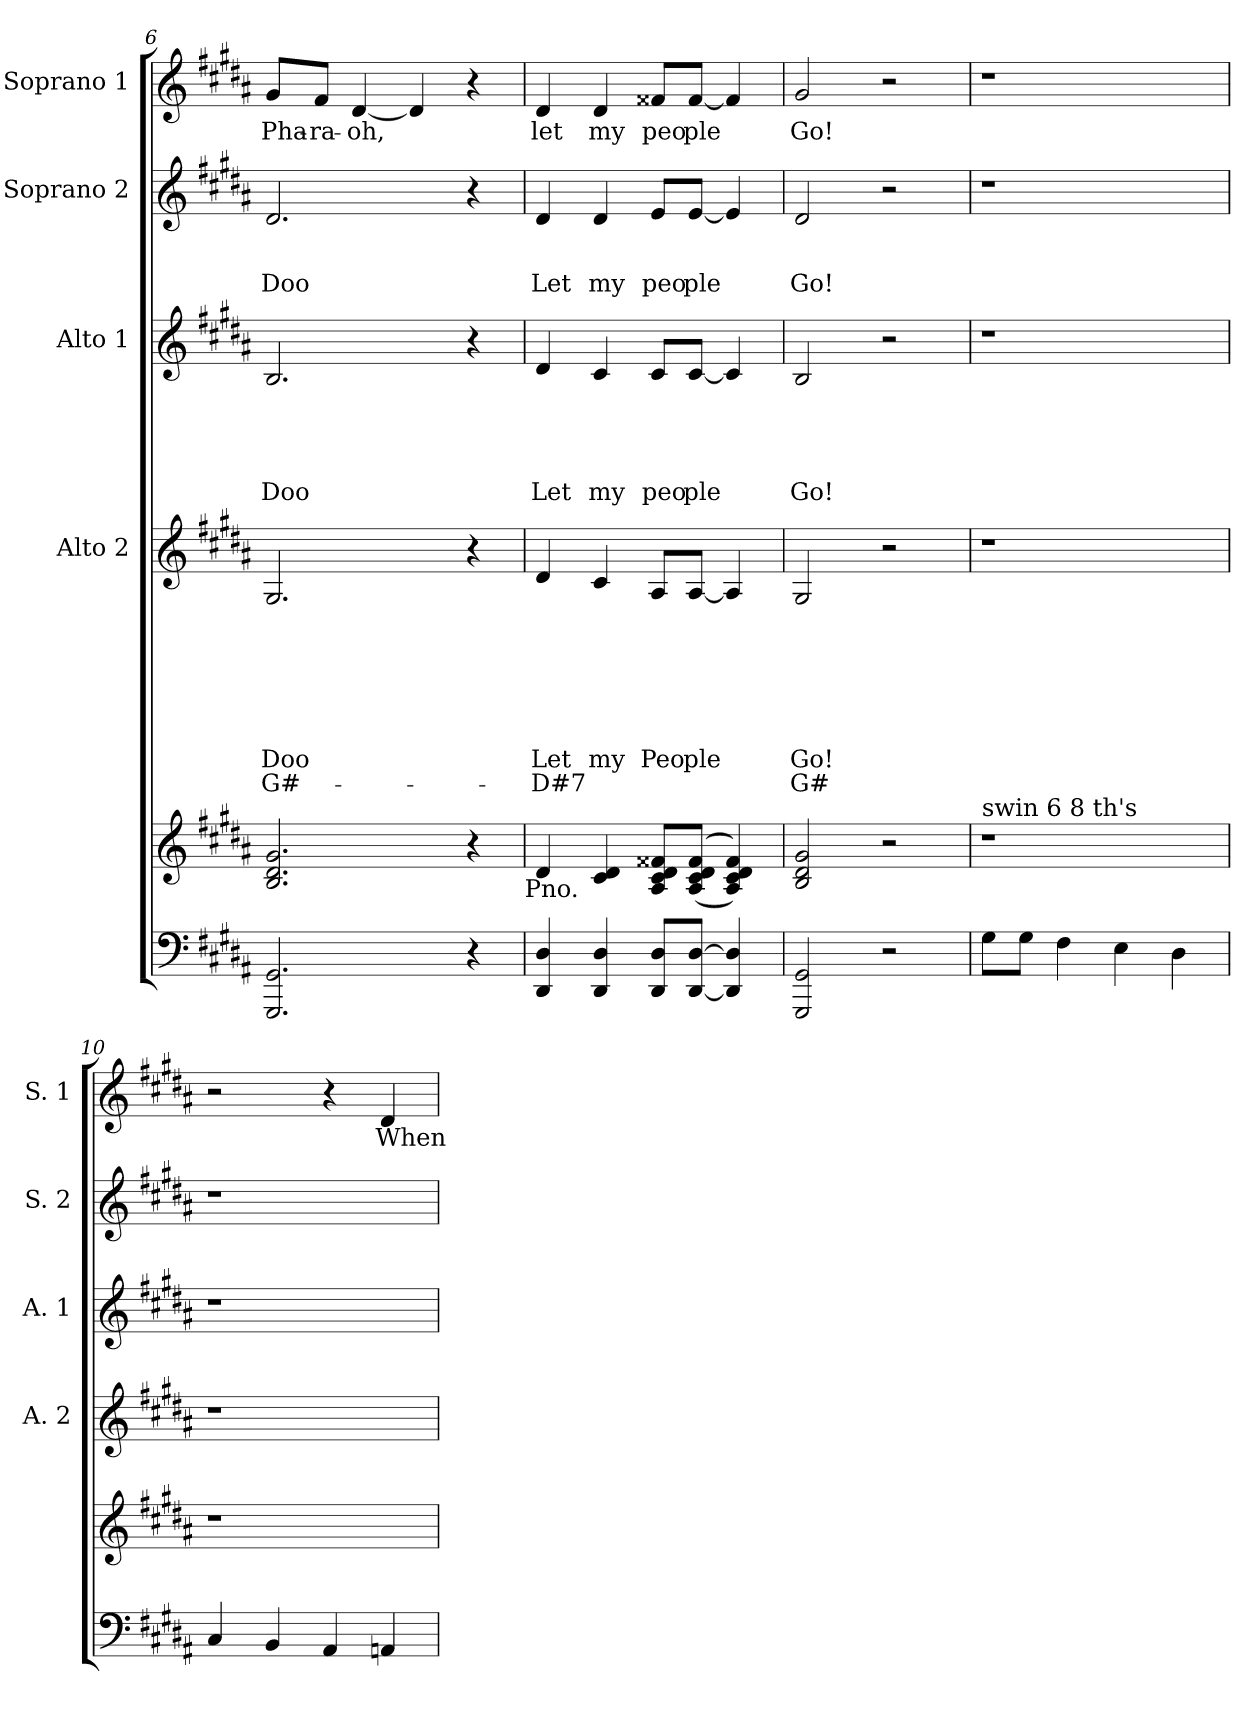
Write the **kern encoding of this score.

**kern	**kern	**kern	**text	**text	**text	**text	**text	**text	**text	**text	**kern	**text	**text	**text	**text	**text	**kern	**text	**text	**text	**kern	**text
*part5	*part5	*part4	*part4	*part4	*part4	*part4	*part4	*part4	*part4	*part4	*part3	*part3	*part3	*part3	*part3	*part3	*part2	*part2	*part2	*part2	*part1	*part1
*staff6	*staff5	*staff4	*staff4	*staff4	*staff4	*staff4	*staff4	*staff4	*staff4	*staff4	*staff3	*staff3	*staff3	*staff3	*staff3	*staff3	*staff2	*staff2	*staff2	*staff2	*staff1	*staff1
*	*	*I"Alto 2	*	*	*	*	*	*	*	*	*I"Alto 1	*	*	*	*	*	*I"Soprano 2	*	*	*	*I"Soprano 1	*
*	*	*I'A. 2	*	*	*	*	*	*	*	*	*I'A. 1	*	*	*	*	*	*I'S. 2	*	*	*	*I'S. 1	*
!!LO:LB:g=z
*clefF4	*clefG2	*clefG2	*	*	*	*	*	*	*	*	*clefG2	*	*	*	*	*	*clefG2	*	*	*	*clefG2	*
*k[f#c#g#d#a#]	*k[f#c#g#d#a#]	*k[f#c#g#d#a#]	*	*	*	*	*	*	*	*	*k[f#c#g#d#a#]	*	*	*	*	*	*k[f#c#g#d#a#]	*	*	*	*k[f#c#g#d#a#]	*
*B:	*B:	*B:	*	*	*	*	*	*	*	*	*B:	*	*	*	*	*	*B:	*	*	*	*B:	*
=6	=6	=6	=6	=6	=6	=6	=6	=6	=6	=6	=6	=6	=6	=6	=6	=6	=6	=6	=6	=6	=6	=6
!	!	!	!	!	!	!	!	!	!LO:LY:b	!LO:LY:b	!	!	!	!	!	!LO:LY:b	!	!	!	!LO:LY:b	!	!LO:LY:b
2.GGG#/ 2.GG#/	2.B/ 2.d#/ 2.g#/	2.G#/	.	.	.	.	.	.	Doo	G#-	2.B/	.	.	.	.	Doo	2.d#/	.	.	Doo	8g#/L	Pha-
!	!	!	!	!	!	!	!	!	!	!	!	!	!	!	!	!	!	!	!	!	!	!LO:LY:b
.	.	.	.	.	.	.	.	.	.	.	.	.	.	.	.	.	.	.	.	.	8f#/J	-ra-
!	!	!	!	!	!	!	!	!	!	!	!	!	!	!	!	!	!	!	!	!	!	!LO:LY:b
.	.	.	.	.	.	.	.	.	.	.	.	.	.	.	.	.	.	.	.	.	[<4d#/	-oh,
.	.	.	.	.	.	.	.	.	.	.	.	.	.	.	.	.	.	.	.	.	4d#/]	.
4r	4r	4r	.	.	.	.	.	.	.	.	4r	.	.	.	.	.	4r	.	.	.	4r	.
!	!LO:TX:b:t=Pno.	!	!	!	!	!	!	!	!	!	!	!	!	!	!	!	!	!	!	!	!	!
=7	=7	=7	=7	=7	=7	=7	=7	=7	=7	=7	=7	=7	=7	=7	=7	=7	=7	=7	=7	=7	=7	=7
!	!	!	!	!	!	!	!	!	!LO:LY:b	!LO:LY:b	!	!	!	!	!	!LO:LY:b	!	!	!	!LO:LY:b	!	!LO:LY:b
4DD#/ 4D#/	4d#/	4d#/	.	.	.	.	.	.	Let	-D#7	4d#/	.	.	.	.	Let	4d#/	.	.	Let	4d#/	let
!	!	!	!	!	!	!	!	!	!LO:LY:b	!	!	!	!	!	!	!LO:LY:b	!	!	!	!LO:LY:b	!	!LO:LY:b
4DD#/ 4D#/	4c#/ 4d#/	4c#/	.	.	.	.	.	.	my	.	4c#/	.	.	.	.	my	4d#/	.	.	my	4d#/	my
!	!	!	!	!	!	!	!	!	!LO:LY:b	!	!	!	!	!	!	!LO:LY:b	!	!	!	!LO:LY:b	!	!LO:LY:b
8DD#/ 8D#/L	8A#/ 8c#/ 8d#/ 8f##X/L	8A#/L	.	.	.	.	.	.	Peo	.	8c#/L	.	.	.	.	peo	8e/L	.	.	peo	8f##X/L	peo
!	!	!	!	!	!	!	!	!	!LO:LY:b	!	!	!	!	!	!	!LO:LY:b	!	!	!	!LO:LY:b	!	!LO:LY:b
[<8DD#/ [>8D#/J	(<(8A#/ 8c#/ 8d#/ 8f##/J	[<8A#/J	.	.	.	.	.	.	ple	.	[<8c#/J	.	.	.	.	ple	[<8e/J	.	.	ple	[<8f##/J	ple
4DD#/] 4D#/]	4A#/ 4c#/ 4d#/ 4f##/))	4A#/]	.	.	.	.	.	.	.	.	4c#/]	.	.	.	.	.	4e/]	.	.	.	4f##/]	.
=8	=8	=8	=8	=8	=8	=8	=8	=8	=8	=8	=8	=8	=8	=8	=8	=8	=8	=8	=8	=8	=8	=8
!	!	!	!	!	!	!	!	!	!LO:LY:b	!LO:LY:b	!	!	!	!	!	!LO:LY:b	!	!	!	!LO:LY:b	!	!LO:LY:b
2GGG#/ 2GG#/	2B/ 2d#/ 2g#/	2G#/	.	.	.	.	.	.	Go!	G#-	2B/	.	.	.	.	Go!	2d#/	.	.	Go!	2g#/	Go!
2r	2r	2r	.	.	.	.	.	.	.	.	2r	.	.	.	.	.	2r	.	.	.	2r	.
=9	=9	=9	=9	=9	=9	=9	=9	=9	=9	=9	=9	=9	=9	=9	=9	=9	=9	=9	=9	=9	=9	=9
!	!LO:TX:a:t=swin 6 8 th's	!	!	!	!	!	!	!	!	!	!	!	!	!	!	!	!	!	!	!	!	!
8G#\L	1r	1r	.	.	.	.	.	.	.	.	1r	.	.	.	.	.	1r	.	.	.	1r	.
8G#\J	.	.	.	.	.	.	.	.	.	.	.	.	.	.	.	.	.	.	.	.	.	.
4F#\	.	.	.	.	.	.	.	.	.	.	.	.	.	.	.	.	.	.	.	.	.	.
4E\	.	.	.	.	.	.	.	.	.	.	.	.	.	.	.	.	.	.	.	.	.	.
4D#\	.	.	.	.	.	.	.	.	.	.	.	.	.	.	.	.	.	.	.	.	.	.
=10	=10	=10	=10	=10	=10	=10	=10	=10	=10	=10	=10	=10	=10	=10	=10	=10	=10	=10	=10	=10	=10	=10
4C#/	1r	1r	.	.	.	.	.	.	.	.	1r	.	.	.	.	.	1r	.	.	.	2r	.
4BB/	.	.	.	.	.	.	.	.	.	.	.	.	.	.	.	.	.	.	.	.	.	.
4AA#/	.	.	.	.	.	.	.	.	.	.	.	.	.	.	.	.	.	.	.	.	4r	.
!	!	!	!	!	!	!	!	!	!	!	!	!	!	!	!	!	!	!	!	!	!	!LO:LY:b
4AAn/	.	.	.	.	.	.	.	.	.	.	.	.	.	.	.	.	.	.	.	.	4d#/	When
=	=	=	=	=	=	=	=	=	=	=	=	=	=	=	=	=	=	=	=	=	=	=
*-	*-	*-	*-	*-	*-	*-	*-	*-	*-	*-	*-	*-	*-	*-	*-	*-	*-	*-	*-	*-	*-	*-
